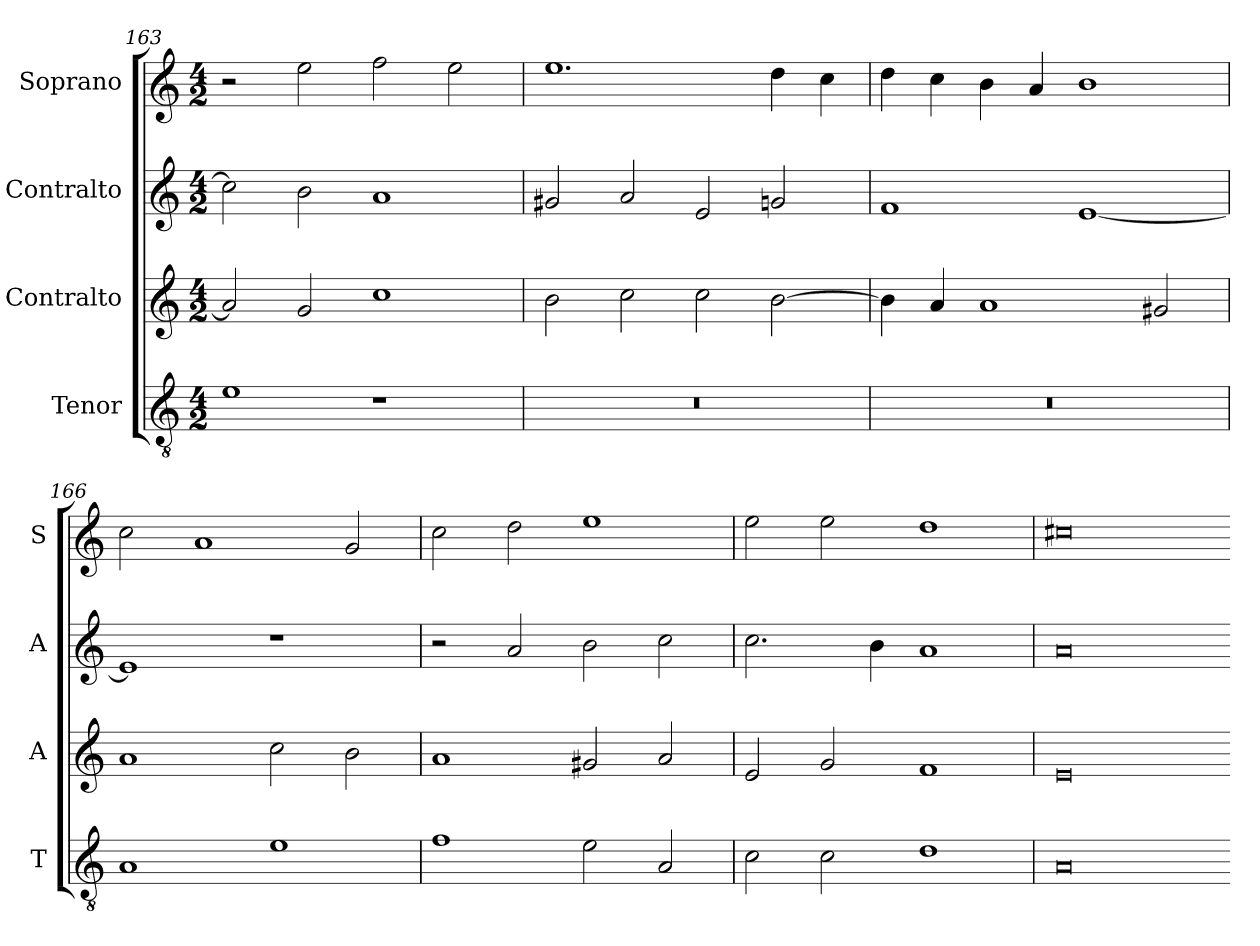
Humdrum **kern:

**kern	**kern	**kern	**kern
*part4	*part3	*part2	*part1
*staff4	*staff3	*staff2	*staff1
*I"Tenor	*I"Contralto	*I"Contralto	*I"Soprano
*I'T	*I'A	*I'A	*I'S
*clefGv2	*clefG2	*clefG2	*clefG2
*k[]	*k[]	*k[]	*k[]
*A:aeo	*A:aeo	*A:aeo	*A:aeo
*M4/2	*M4/2	*M4/2	*M4/2
=163	=163	=163	=163
1e	2a]	2cc]	2r
.	2g	2b	2ee
1r	1cc	1a	2ff
.	.	.	2ee
=164	=164	=164	=164
0r	2b	2g#X	1.ee
.	2cc	2a	.
.	2cc	2e	.
.	[2b	2gn	4dd
.	.	.	4cc
=165	=165	=165	=165
0r	4b]	1f	4dd
.	4a	.	4cc
.	1a	.	4b
.	.	.	4a
.	.	[1e	1b
.	2g#X	.	.
=166	=166	=166	=166
1A	1a	1e]	2cc
.	.	.	1a
1e	2cc	1r	.
.	2b	.	2g
=167	=167	=167	=167
1f	1a	2r	2cc
.	.	2a	2dd
2e	2g#X	2b	1ee
2A	2a	2cc	.
=168	=168	=168	=168
2c	2e	2.cc	2ee
2c	2g	.	2ee
.	.	4b	.
1d	1f	1a	1dd
=169	=169	=169	=169
0A	0e	0a	0cc#X
=-	=-	=-	=-
*-	*-	*-	*-
